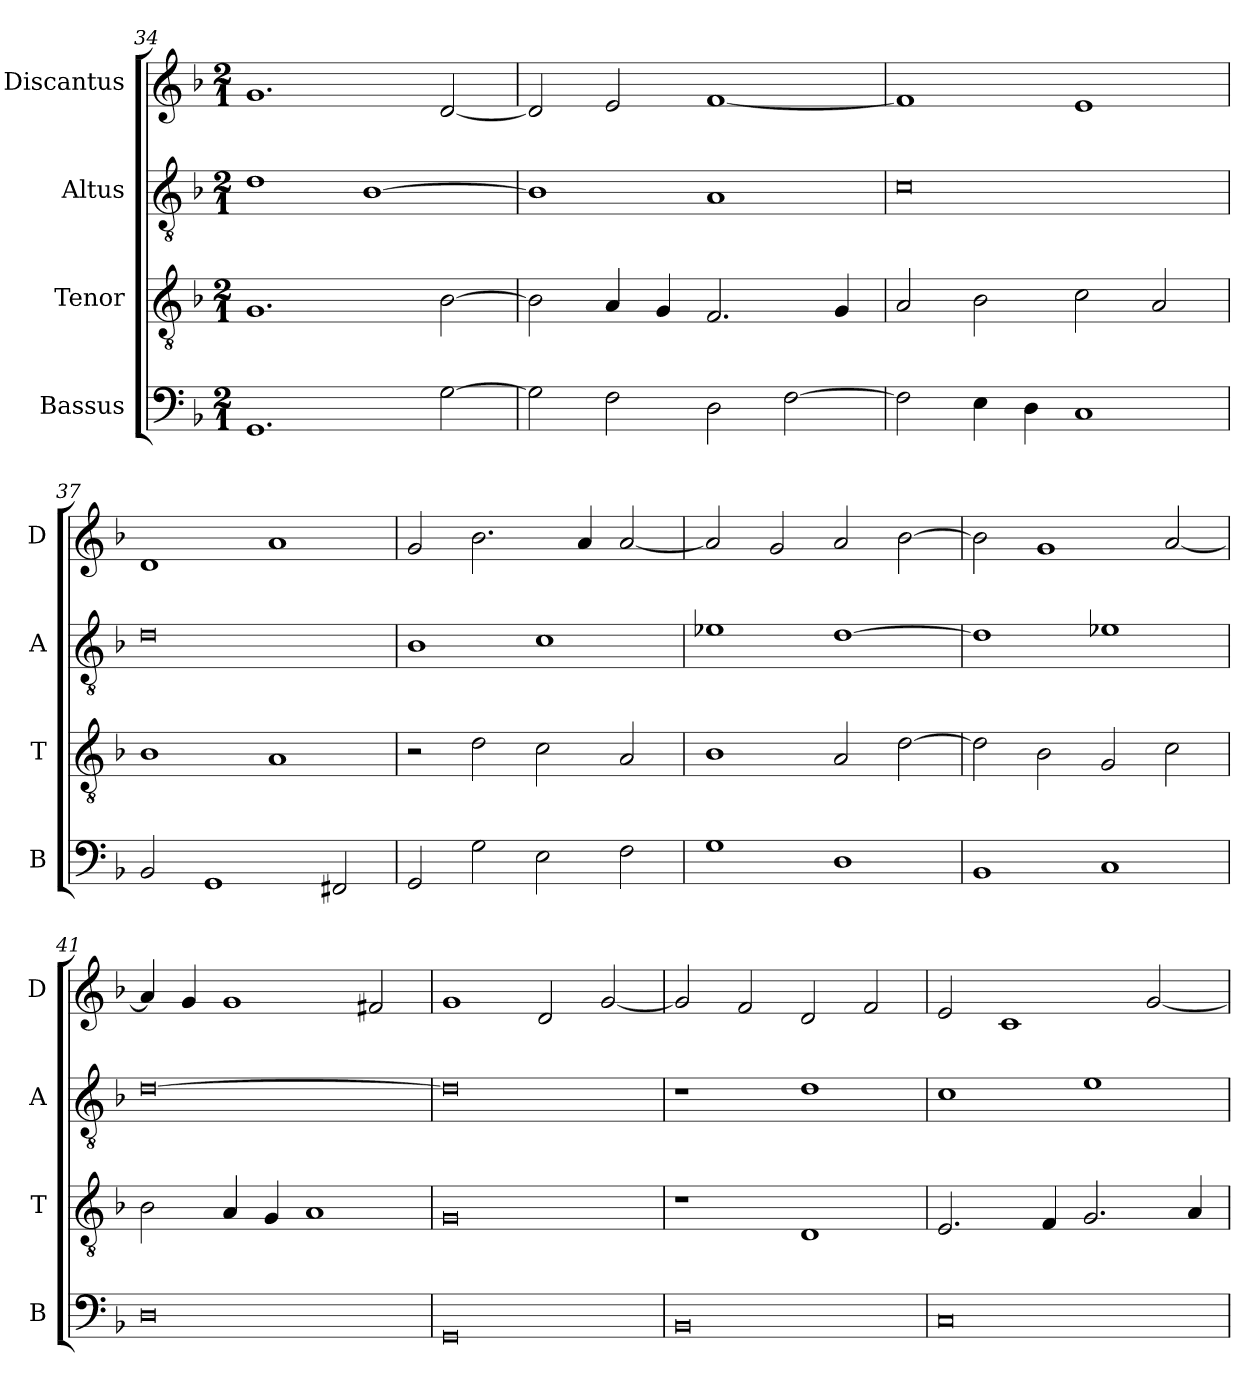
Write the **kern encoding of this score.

**kern	**kern	**kern	**kern
*part4	*part3	*part2	*part1
*staff4	*staff3	*staff2	*staff1
*I"Bassus	*I"Tenor	*I"Altus	*I"Discantus
*I'B	*I'T	*I'A	*I'D
*clefF4	*clefGv2	*clefGv2	*clefG2
*k[b-]	*k[b-]	*k[b-]	*k[b-]
*M2/1	*M2/1	*M2/1	*M2/1
=34	=34	=34	=34
1.GG	1.G	1d	1.g
.	.	[1B-	.
[2G	[2B-	.	[2d
=35	=35	=35	=35
2G]	2B-]	1B-]	2d]
2F	4A	.	2e
.	4G	.	.
2D	2.F	1A	[1f
[2F	.	.	.
.	4G	.	.
=36	=36	=36	=36
2F]	2A	0c	1f]
4E	2B-	.	.
4D	.	.	.
1C	2c	.	1e
.	2A	.	.
=37	=37	=37	=37
2BB-	1B-	0d	1d
1GG	.	.	.
.	1A	.	1a
2FF#X	.	.	.
=38	=38	=38	=38
2GG	2r	1B-	2g
2G	2d	.	2.b-
2E	2c	1c	.
.	.	.	4a
2F	2A	.	[2a
=39	=39	=39	=39
1G	1B-	1e-X	2a]
.	.	.	2g
1D	2A	[1d	2a
.	[2d	.	[2b-
=40	=40	=40	=40
1BB-	2d]	1d]	2b-]
.	2B-	.	1g
1C	2G	1e-X	.
.	2c	.	[2a
=41	=41	=41	=41
0D	2B-	[0d	4a]
.	.	.	4g
.	4A	.	1g
.	4G	.	.
.	1A	.	.
.	.	.	2f#X
=42	=42	=42	=42
0GG	0G	0d]	1g
.	.	.	2d
.	.	.	[2g
=43	=43	=43	=43
0BB-	1r	1r	2g]
.	.	.	2f
.	1D	1d	2d
.	.	.	2f
=44	=44	=44	=44
0C	2.E	1c	2e
.	.	.	1c
.	4F	.	.
.	2.G	1e	.
.	.	.	[2g
.	4A	.	.
=	=	=	=
*-	*-	*-	*-
